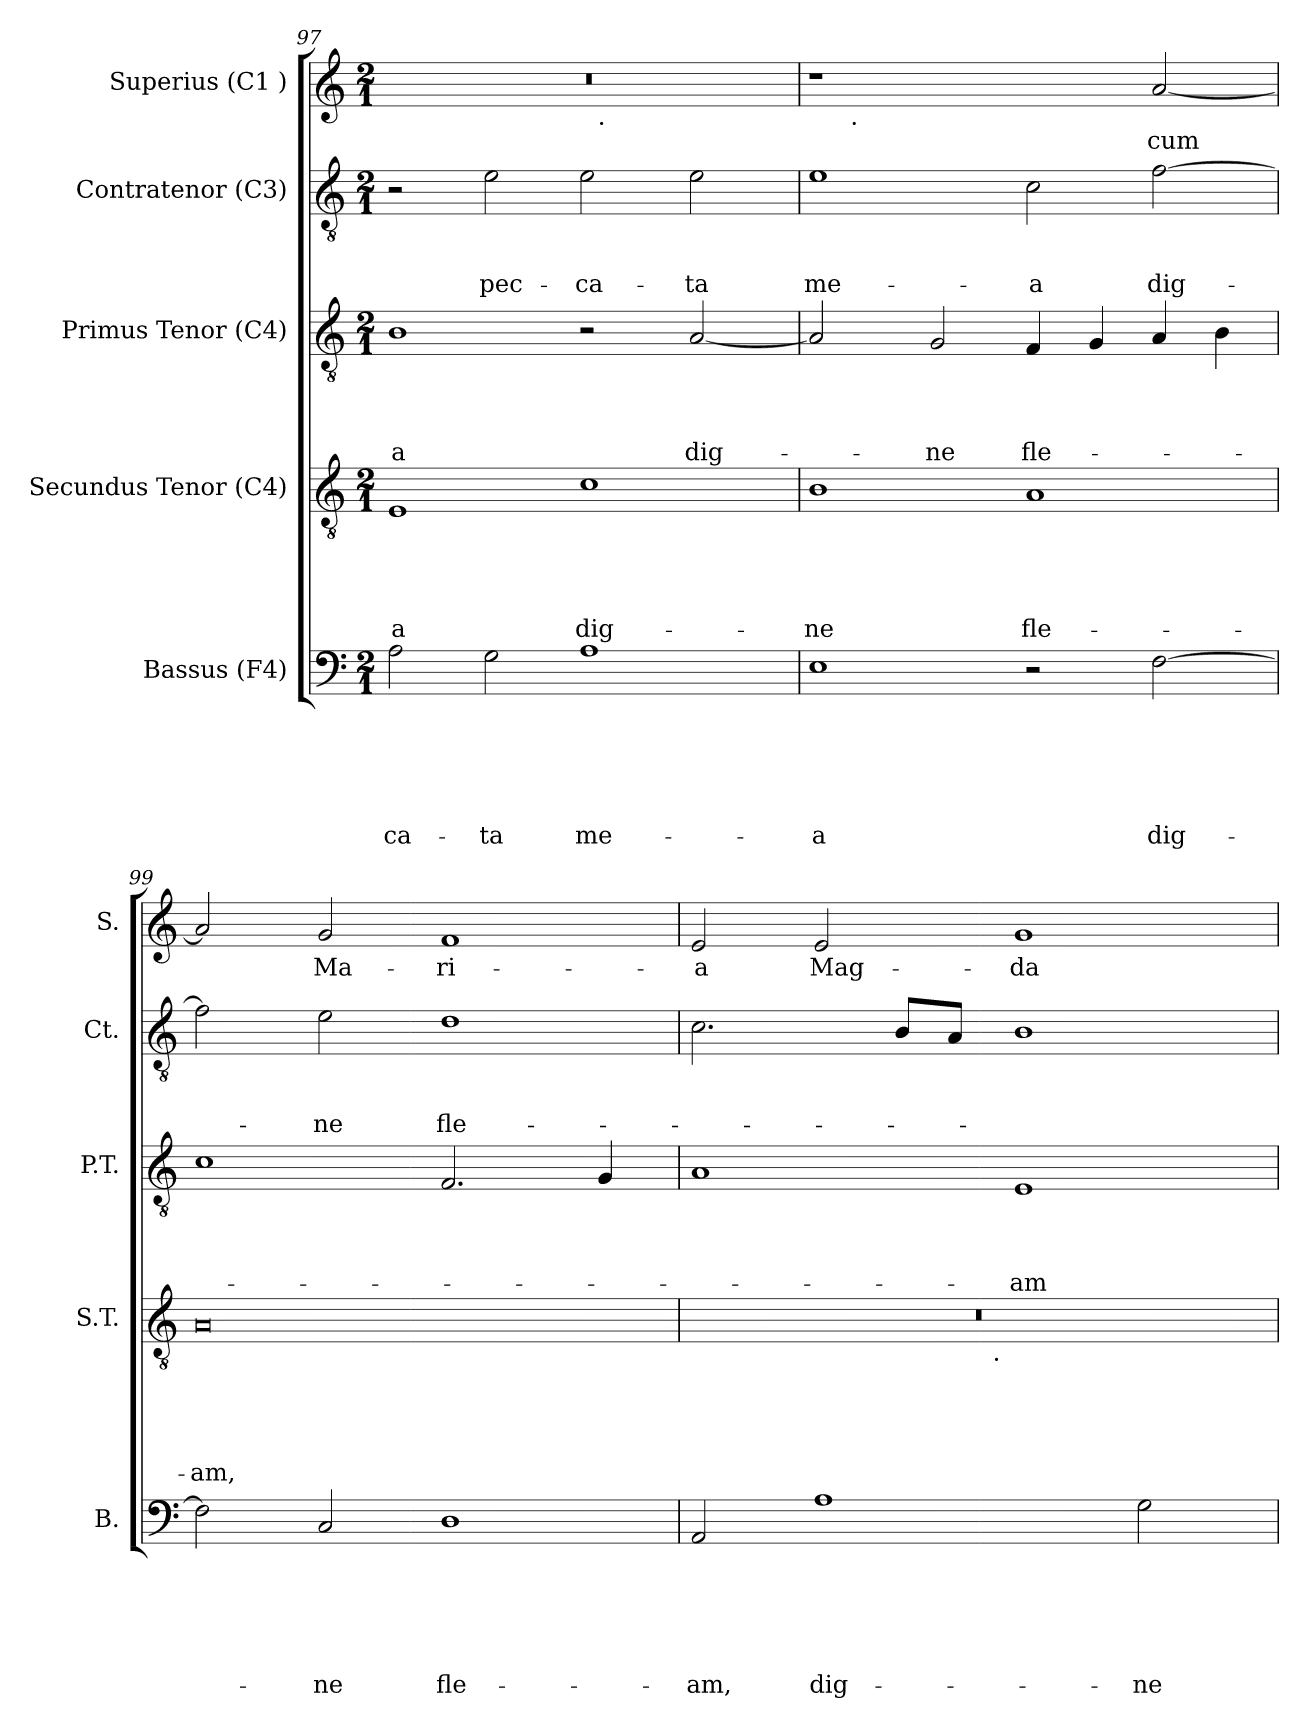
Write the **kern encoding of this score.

**kern	**text	**text	**text	**text	**text	**text	**kern	**text	**text	**text	**text	**text	**kern	**text	**text	**text	**text	**kern	**text	**text	**text	**kern	**text
*part5	*part5	*part5	*part5	*part5	*part5	*part5	*part4	*part4	*part4	*part4	*part4	*part4	*part3	*part3	*part3	*part3	*part3	*part2	*part2	*part2	*part2	*part1	*part1
*staff5	*staff5	*staff5	*staff5	*staff5	*staff5	*staff5	*staff4	*staff4	*staff4	*staff4	*staff4	*staff4	*staff3	*staff3	*staff3	*staff3	*staff3	*staff2	*staff2	*staff2	*staff2	*staff1	*staff1
*I"Bassus (F4)	*	*	*	*	*	*	*I"Secundus Tenor (C4)	*	*	*	*	*	*I"Primus Tenor (C4)	*	*	*	*	*I"Contratenor (C3)	*	*	*	*I"Superius (C1 )	*
*I'B.	*	*	*	*	*	*	*I'S.T.	*	*	*	*	*	*I'P.T.	*	*	*	*	*I'Ct.	*	*	*	*I'S.	*
!!LO:PB:g=z
*clefF4	*	*	*	*	*	*	*clefGv2	*	*	*	*	*	*clefGv2	*	*	*	*	*clefGv2	*	*	*	*clefG2	*
*k[]	*	*	*	*	*	*	*k[]	*	*	*	*	*	*k[]	*	*	*	*	*k[]	*	*	*	*k[]	*
*C:	*	*	*	*	*	*	*C:	*	*	*	*	*	*C:	*	*	*	*	*C:	*	*	*	*C:	*
*M2/1	*	*	*	*	*	*	*M2/1	*	*	*	*	*	*M2/1	*	*	*	*	*M2/1	*	*	*	*M2/1	*
=97	=97	=97	=97	=97	=97	=97	=97	=97	=97	=97	=97	=97	=97	=97	=97	=97	=97	=97	=97	=97	=97	=97	=97
!	!	!	!	!	!	!LO:LY:b	!	!	!	!	!	!LO:LY:b:rj	!	!	!	!	!LO:LY:b:rj	!	!	!	!	!	!
*	*	*	*	*	*	*	*	*	*	*	*	*	*	*	*	*	*	*	*	*	*	*^	*
2A\	.	.	.	.	.	-ca-	1E	.	.	.	.	-a	1B	.	.	.	-a	2r	.	.	.	0r	1ryy	.
!	!	!	!	!	!	!LO:LY:b	!	!	!	!	!	!	!	!	!	!	!	!	!	!	!LO:LY:b	!	!	!
2G\	.	.	.	.	.	-ta	.	.	.	.	.	.	.	.	.	.	.	2e\	.	.	pec-	.	.	.
!	!	!	!	!	!	!LO:LY:b	!	!	!	!	!	!LO:LY:b	!	!	!	!	!	!	!	!	!LO:LY:b	!	!	!
1A	.	.	.	.	.	me-	1c	.	.	.	.	dig-	2r	.	.	.	.	2e\	.	.	-ca-	.	32ryy	.
!	!	!	!	!	!	!	!	!	!	!	!	!	!	!	!	!	!	!	!	!	!	!	!LO:TX:b:t=.	!
.	.	.	.	.	.	.	.	.	.	.	.	.	.	.	.	.	.	.	.	.	.	.	2ryy	.
!	!	!	!	!	!	!	!	!	!	!	!	!	!	!	!	!	!LO:LY:b	!	!	!	!LO:LY:b	!	!	!
.	.	.	.	.	.	.	.	.	.	.	.	.	[<2A/	.	.	.	dig-	2e\	.	.	-ta	.	.	.
.	.	.	.	.	.	.	.	.	.	.	.	.	.	.	.	.	.	.	.	.	.	.	4...ryy	.
=98	=98	=98	=98	=98	=98	=98	=98	=98	=98	=98	=98	=98	=98	=98	=98	=98	=98	=98	=98	=98	=98	=98	=98	=98
!	!	!	!	!	!	!LO:LY:b:rj	!	!	!	!	!	!LO:LY:b	!	!	!	!	!	!	!	!	!LO:LY:b	!	!	!
1E	.	.	.	.	.	-a	1B	.	.	.	.	-ne	2A/]	.	.	.	.	1e	.	.	me-	1r	8ryy	.
!	!	!	!	!	!	!	!	!	!	!	!	!	!	!	!	!	!	!	!	!	!	!	!LO:TX:b:t=.	!
.	.	.	.	.	.	.	.	.	.	.	.	.	.	.	.	.	.	.	.	.	.	.	1...ryy	.
!	!	!	!	!	!	!	!	!	!	!	!	!	!	!	!	!	!LO:LY:b	!	!	!	!	!	!	!
.	.	.	.	.	.	.	.	.	.	.	.	.	2G/	.	.	.	-ne	.	.	.	.	.	.	.
!	!	!	!	!	!	!	!	!	!	!	!	!LO:LY:b	!	!	!	!	!LO:LY:b	!	!	!	!LO:LY:b	!	!	!
2r	.	.	.	.	.	.	1A	.	.	.	.	fle-	4F/	.	.	.	fle-	2c\	.	.	-a	2ryy	.	.
.	.	.	.	.	.	.	.	.	.	.	.	.	4G/	.	.	.	.	.	.	.	.	.	.	.
!	!	!	!	!	!	!LO:LY:b	!	!	!	!	!	!	!	!	!	!	!	!	!	!	!LO:LY:b	!	!	!LO:LY:b
[>2F\	.	.	.	.	.	dig-	.	.	.	.	.	.	4A/	.	.	.	.	[>2f\	.	.	dig-	[<2a/	.	cum
.	.	.	.	.	.	.	.	.	.	.	.	.	4B\	.	.	.	.	.	.	.	.	.	.	.
=99	=99	=99	=99	=99	=99	=99	=99	=99	=99	=99	=99	=99	=99	=99	=99	=99	=99	=99	=99	=99	=99	=99	=99	=99
!	!	!	!	!	!	!	!	!	!	!	!	!LO:LY:b	!	!	!	!	!	!	!	!	!	!	!	!
*	*	*	*	*	*	*	*	*	*	*	*	*	*	*	*	*	*	*	*	*	*	*v	*v	*
2F\]	.	.	.	.	.	.	0A	.	.	.	.	-am,	1c	.	.	.	.	2f\]	.	.	.	2a/]	.
!	!	!	!	!	!	!LO:LY:b	!	!	!	!	!	!	!	!	!	!	!	!	!	!	!LO:LY:b	!	!LO:LY:b
2C/	.	.	.	.	.	-ne	.	.	.	.	.	.	.	.	.	.	.	2e\	.	.	-ne	2g/	Ma-
!	!	!	!	!	!	!LO:LY:b	!	!	!	!	!	!	!	!	!	!	!	!	!	!	!LO:LY:b	!	!LO:LY:b
1D	.	.	.	.	.	fle-	.	.	.	.	.	.	2.F/	.	.	.	.	1d	.	.	fle-	1f	-ri-
.	.	.	.	.	.	.	.	.	.	.	.	.	4G/	.	.	.	.	.	.	.	.	.	.
=100	=100	=100	=100	=100	=100	=100	=100	=100	=100	=100	=100	=100	=100	=100	=100	=100	=100	=100	=100	=100	=100	=100	=100
!	!	!	!	!	!	!LO:LY:b	!	!	!	!	!	!	!	!	!	!	!	!	!	!	!	!	!LO:LY:b
*	*	*	*	*	*	*	*^	*	*	*	*	*	*	*	*	*	*	*	*	*	*	*	*
2AA/	.	.	.	.	.	-am,	0r	2ryy	.	.	.	.	.	1A	.	.	.	.	2.c\	.	.	.	2e/	-a
!	!	!	!	!	!	!LO:LY:b	!	!	!	!	!	!	!	!	!	!	!	!	!	!	!	!	!	!LO:LY:b
1A	.	.	.	.	.	dig-	.	4...ryy	.	.	.	.	.	.	.	.	.	.	.	.	.	.	2e/	Mag-
.	.	.	.	.	.	.	.	.	.	.	.	.	.	.	.	.	.	.	8B/L	.	.	.	.	.
.	.	.	.	.	.	.	.	.	.	.	.	.	.	.	.	.	.	.	8A/J	.	.	.	.	.
!	!	!	!	!	!	!	!	!LO:TX:b:t=.	!	!	!	!	!	!	!	!	!	!	!	!	!	!	!	!
.	.	.	.	.	.	.	.	1ryy	.	.	.	.	.	.	.	.	.	.	.	.	.	.	.	.
!	!	!	!	!	!	!	!	!	!	!	!	!	!	!	!	!	!	!LO:LY:b	!	!	!	!	!	!LO:LY:b
.	.	.	.	.	.	.	.	.	.	.	.	.	.	1E	.	.	.	-am	1B	.	.	.	1g	-da-
!	!	!	!	!	!	!LO:LY:b	!	!	!	!	!	!	!	!	!	!	!	!	!	!	!	!	!	!
2G\	.	.	.	.	.	-ne	.	.	.	.	.	.	.	.	.	.	.	.	.	.	.	.	.	.
.	.	.	.	.	.	.	.	32ryy	.	.	.	.	.	.	.	.	.	.	.	.	.	.	.	.
*	*	*	*	*	*	*	*v	*v	*	*	*	*	*	*	*	*	*	*	*	*	*	*	*	*
=	=	=	=	=	=	=	=	=	=	=	=	=	=	=	=	=	=	=	=	=	=	=	=
*-	*-	*-	*-	*-	*-	*-	*-	*-	*-	*-	*-	*-	*-	*-	*-	*-	*-	*-	*-	*-	*-	*-	*-
